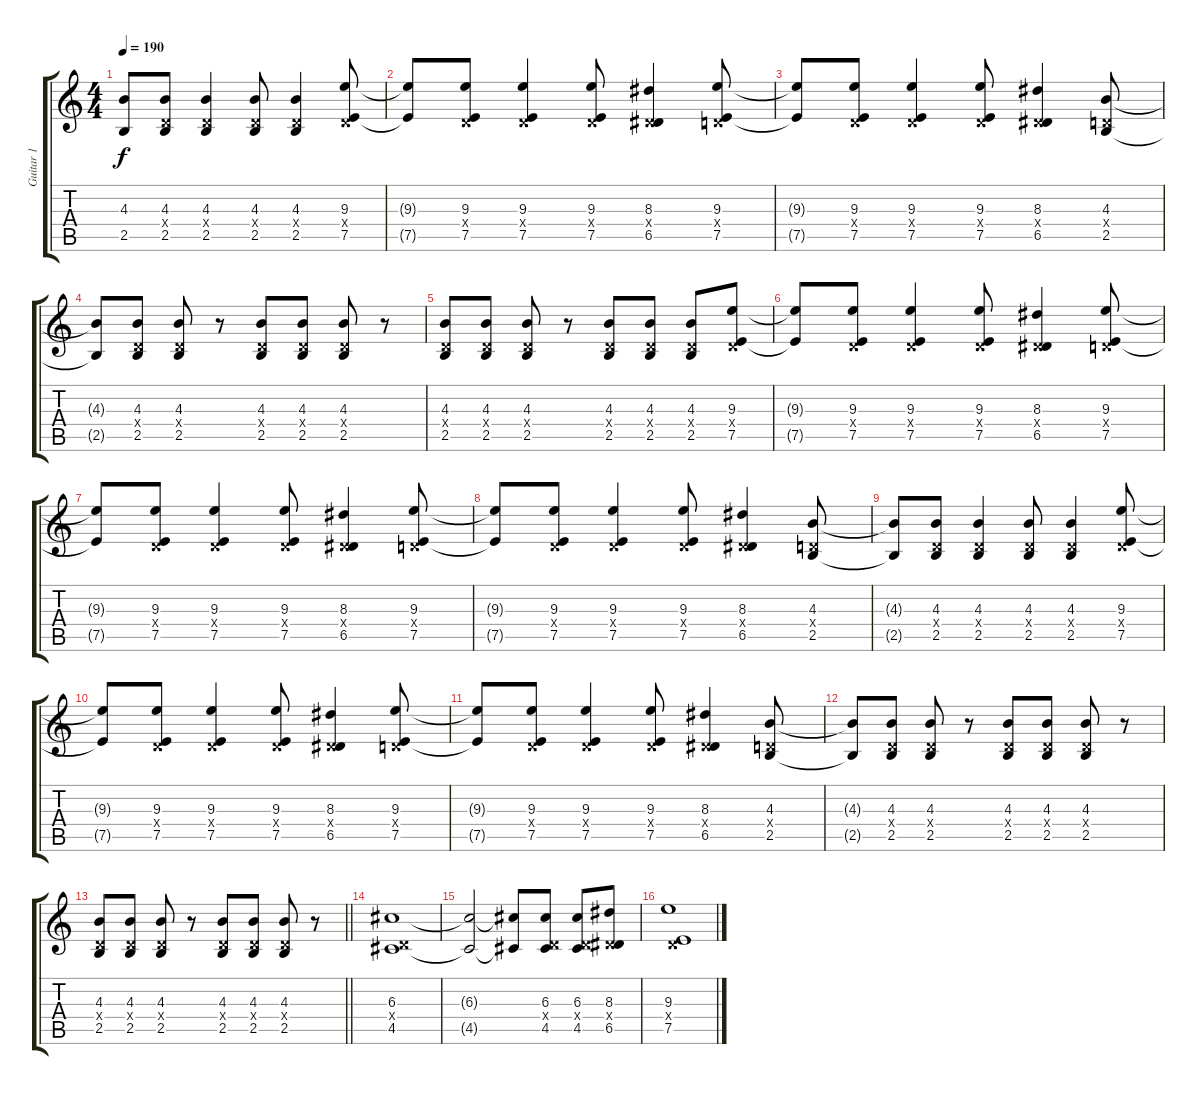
\track ("Guitar 1" "Guitar 1") {instrument distortionguitar}
\staff {score tabs}
\tuning (E4 B3 G3 D3 A2 E2) {hide}
\ts (4 4)
\tempo 190
\clef g2
\ks c
(4.3{t} 2.5{t}).8{dy f} (4.3 0.4{x} 2.5).8 (4.3 0.4{x} 2.5).4 (4.3 0.4{x} 2.5).8 (4.3 0.4{x} 2.5).4 (9.3 0.4{x} 7.5).8 |
(9.3{t} 7.5{t}).8 (9.3 0.4{x} 7.5).8 (9.3 0.4{x} 7.5).4 (9.3 0.4{x} 7.5).8 (8.3 0.4{x} 6.5).4 (9.3 0.4{x} 7.5).8 |
(9.3{t} 7.5{t}).8 (9.3 0.4{x} 7.5).8 (9.3 0.4{x} 7.5).4 (9.3 0.4{x} 7.5).8 (8.3 0.4{x} 6.5).4 (4.3 0.4{x} 2.5).8 |
(4.3{t} 2.5{t}).8 (4.3 0.4{x} 2.5).8 (4.3 0.4{x} 2.5).8 r.8 (4.3 0.4{x} 2.5).8 (4.3 0.4{x} 2.5).8 (4.3 0.4{x} 2.5).8 r.8 |
(4.3 0.4{x} 2.5).8 (4.3 0.4{x} 2.5).8 (4.3 0.4{x} 2.5).8 r.8 (4.3 0.4{x} 2.5).8 (4.3 0.4{x} 2.5).8 (4.3 0.4{x} 2.5).8 (9.3 0.4{x} 7.5).8 |
(9.3{t} 7.5{t}).8 (9.3 0.4{x} 7.5).8 (9.3 0.4{x} 7.5).4 (9.3 0.4{x} 7.5).8 (8.3 0.4{x} 6.5).4 (9.3 0.4{x} 7.5).8 |
(9.3{t} 7.5{t}).8 (9.3 0.4{x} 7.5).8 (9.3 0.4{x} 7.5).4 (9.3 0.4{x} 7.5).8 (8.3 0.4{x} 6.5).4 (9.3 0.4{x} 7.5).8 |
(9.3{t} 7.5{t}).8 (9.3 0.4{x} 7.5).8 (9.3 0.4{x} 7.5).4 (9.3 0.4{x} 7.5).8 (8.3 0.4{x} 6.5).4 (4.3 0.4{x} 2.5).8 |
(4.3{t} 2.5{t}).8 (4.3 0.4{x} 2.5).8 (4.3 0.4{x} 2.5).4 (4.3 0.4{x} 2.5).8 (4.3 0.4{x} 2.5).4 (9.3 0.4{x} 7.5).8 |
(9.3{t} 7.5{t}).8 (9.3 0.4{x} 7.5).8 (9.3 0.4{x} 7.5).4 (9.3 0.4{x} 7.5).8 (8.3 0.4{x} 6.5).4 (9.3 0.4{x} 7.5).8 |
(9.3{t} 7.5{t}).8 (9.3 0.4{x} 7.5).8 (9.3 0.4{x} 7.5).4 (9.3 0.4{x} 7.5).8 (8.3 0.4{x} 6.5).4 (4.3 0.4{x} 2.5).8 |
(4.3{t} 2.5{t}).8 (4.3 0.4{x} 2.5).8 (4.3 0.4{x} 2.5).8 r.8 (4.3 0.4{x} 2.5).8 (4.3 0.4{x} 2.5).8 (4.3 0.4{x} 2.5).8 r.8 |
\barLineRight lightlight
(4.3 0.4{x} 2.5).8 (4.3 0.4{x} 2.5).8 (4.3 0.4{x} 2.5).8 r.8 (4.3 0.4{x} 2.5).8 (4.3 0.4{x} 2.5).8 (4.3 0.4{x} 2.5).8 r.8 |
(6.3 0.4{x} 4.5).1 |
(6.3{t} 4.5{t}).2 (6.3{t} 4.5{t}).8 (6.3 0.4{x} 4.5).8 (6.3 0.4{x} 4.5).8 (8.3 0.4{x} 6.5).8 |
(9.3 0.4{x} 7.5).1
